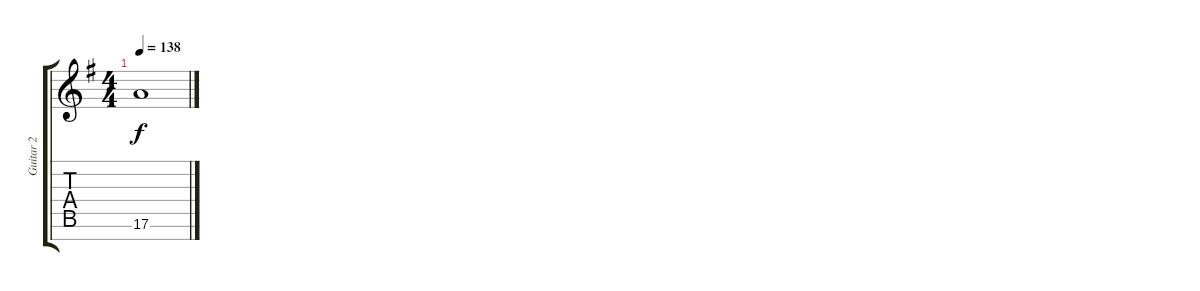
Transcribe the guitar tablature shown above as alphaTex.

\track ("Guitar 2" "Guitar 2") {instrument electricguitarjazz}
\staff {score tabs}
\tuning (E4 B3 G3 D3 A2 E2 B1) {hide}
\ts (4 4)
\tempo 138
\clef g2
\ks eminor
17.6{t}.1{dy f}
